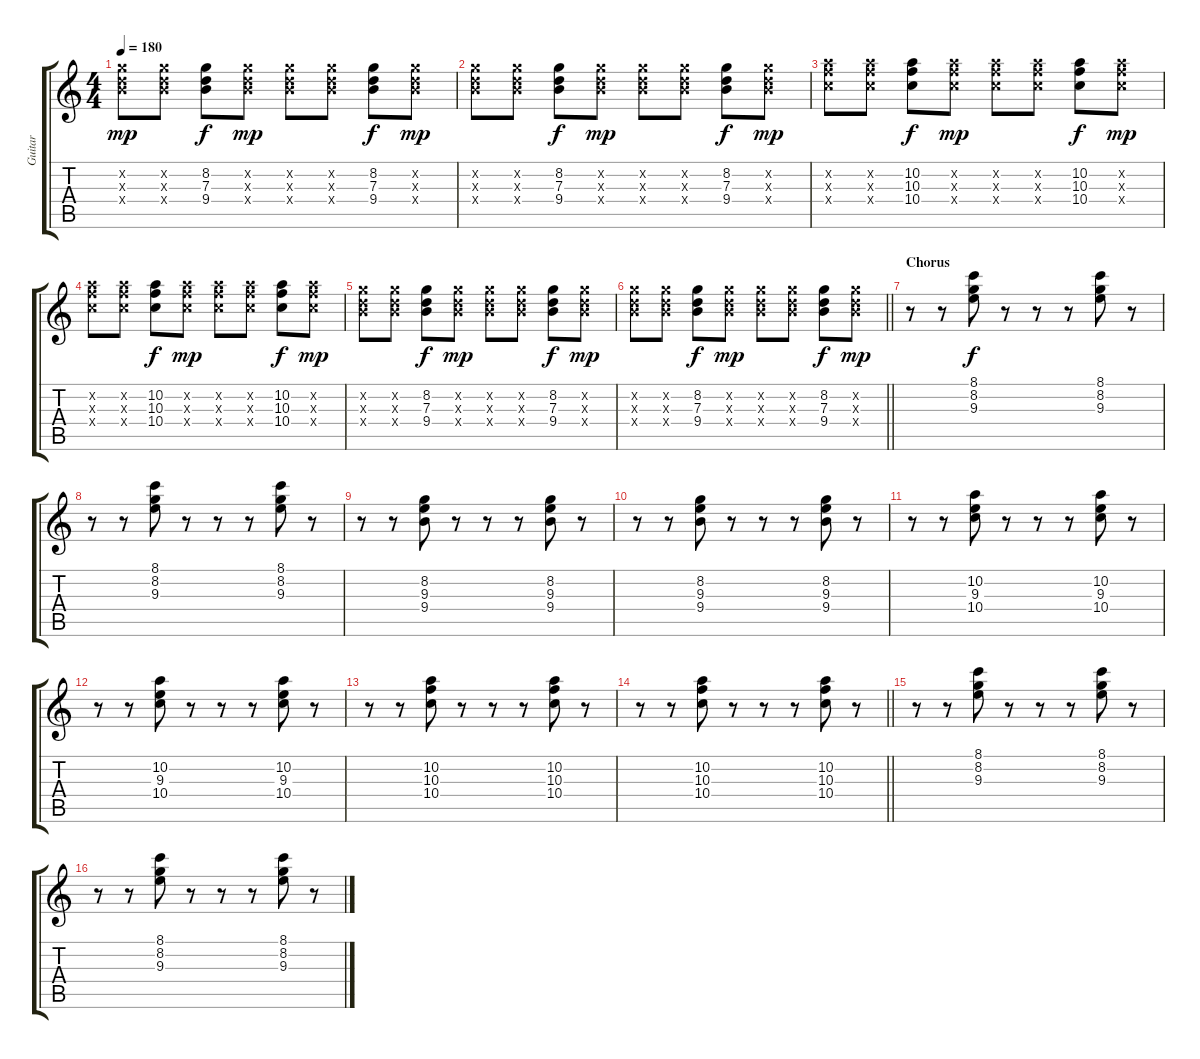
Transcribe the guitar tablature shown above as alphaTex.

\track ("Guitar" "Guitar") {instrument electricguitarclean}
\staff {score tabs}
\tuning (E4 B3 G3 D3 A2 E2) {hide}
\ts (4 4)
\tempo 180
\clef g2
\ks c
(8.2{x} 7.3{x} 9.4{x}).8{dy mp} (8.2{x} 7.3{x} 9.4{x}).8 (8.2 7.3 9.4).8{dy f} (8.2{x} 7.3{x} 9.4{x}).8{dy mp} (8.2{x} 7.3{x} 9.4{x}).8 (8.2{x} 7.3{x} 9.4{x}).8 (8.2 7.3 9.4).8{dy f} (8.2{x} 7.3{x} 9.4{x}).8{dy mp} |
(8.2{x} 7.3{x} 9.4{x}).8 (8.2{x} 7.3{x} 9.4{x}).8 (8.2 7.3 9.4).8{dy f} (8.2{x} 7.3{x} 9.4{x}).8{dy mp} (8.2{x} 7.3{x} 9.4{x}).8 (8.2{x} 7.3{x} 9.4{x}).8 (8.2 7.3 9.4).8{dy f} (8.2{x} 7.3{x} 9.4{x}).8{dy mp} |
(10.2{x} 10.3{x} 10.4{x}).8 (10.2{x} 10.3{x} 10.4{x}).8 (10.2 10.3 10.4).8{dy f} (10.2{x} 10.3{x} 10.4{x}).8{dy mp} (10.2{x} 10.3{x} 10.4{x}).8 (10.2{x} 10.3{x} 10.4{x}).8 (10.2 10.3 10.4).8{dy f} (10.2{x} 10.3{x} 10.4{x}).8{dy mp} |
(10.2{x} 10.3{x} 10.4{x}).8 (10.2{x} 10.3{x} 10.4{x}).8 (10.2 10.3 10.4).8{dy f} (10.2{x} 10.3{x} 10.4{x}).8{dy mp} (10.2{x} 10.3{x} 10.4{x}).8 (10.2{x} 10.3{x} 10.4{x}).8 (10.2 10.3 10.4).8{dy f} (10.2{x} 10.3{x} 10.4{x}).8{dy mp} |
(8.2{x} 7.3{x} 9.4{x}).8 (8.2{x} 7.3{x} 9.4{x}).8 (8.2 7.3 9.4).8{dy f} (8.2{x} 7.3{x} 9.4{x}).8{dy mp} (8.2{x} 7.3{x} 9.4{x}).8 (8.2{x} 7.3{x} 9.4{x}).8 (8.2 7.3 9.4).8{dy f} (8.2{x} 7.3{x} 9.4{x}).8{dy mp} |
\barLineRight lightlight
(8.2{x} 7.3{x} 9.4{x}).8 (8.2{x} 7.3{x} 9.4{x}).8 (8.2 7.3 9.4).8{dy f} (8.2{x} 7.3{x} 9.4{x}).8{dy mp} (8.2{x} 7.3{x} 9.4{x}).8 (8.2{x} 7.3{x} 9.4{x}).8 (8.2 7.3 9.4).8{dy f} (8.2{x} 7.3{x} 9.4{x}).8{dy mp} |
\section ("" "Chorus")
r.8 r.8 (8.1 8.2 9.3).8{dy f} r.8 r.8 r.8 (8.1 8.2 9.3).8 r.8 |
r.8 r.8 (8.1 8.2 9.3).8 r.8 r.8 r.8 (8.1 8.2 9.3).8 r.8 |
r.8 r.8 (8.2 9.3 9.4).8 r.8 r.8 r.8 (8.2 9.3 9.4).8 r.8 |
r.8 r.8 (8.2 9.3 9.4).8 r.8 r.8 r.8 (8.2 9.3 9.4).8 r.8 |
r.8 r.8 (10.2 9.3 10.4).8 r.8 r.8 r.8 (10.2 9.3 10.4).8 r.8 |
r.8 r.8 (10.2 9.3 10.4).8 r.8 r.8 r.8 (10.2 9.3 10.4).8 r.8 |
r.8 r.8 (10.2 10.3 10.4).8 r.8 r.8 r.8 (10.2 10.3 10.4).8 r.8 |
\barLineRight lightlight
r.8 r.8 (10.2 10.3 10.4).8 r.8 r.8 r.8 (10.2 10.3 10.4).8 r.8 |
r.8 r.8 (8.1 8.2 9.3).8 r.8 r.8 r.8 (8.1 8.2 9.3).8 r.8 |
r.8 r.8 (8.1 8.2 9.3).8 r.8 r.8 r.8 (8.1 8.2 9.3).8 r.8
